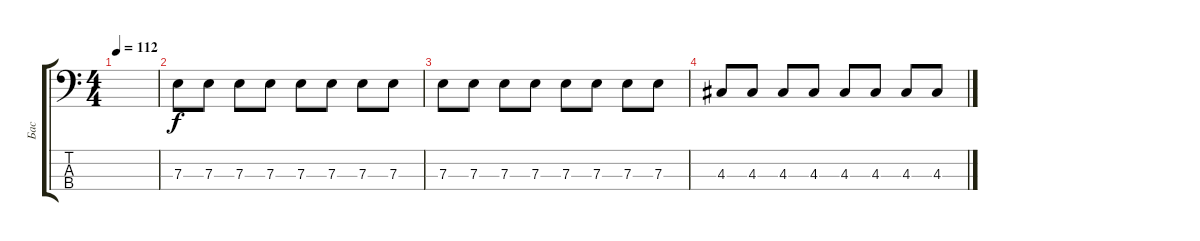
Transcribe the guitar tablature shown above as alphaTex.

\track ("Бас" "Бас") {instrument acousticbass}
\staff {score tabs}
\tuning (G2 D2 A1 E1) {hide}
\ts (4 4)
\tempo 112
\clef f4
\ks c
|
7.3.8 7.3.8 7.3.8 7.3.8 7.3.8 7.3.8 7.3.8 7.3.8 |
7.3.8 7.3.8 7.3.8 7.3.8 7.3.8 7.3.8 7.3.8 7.3.8 |
4.3.8 4.3.8 4.3.8 4.3.8 4.3.8 4.3.8 4.3.8 4.3.8
